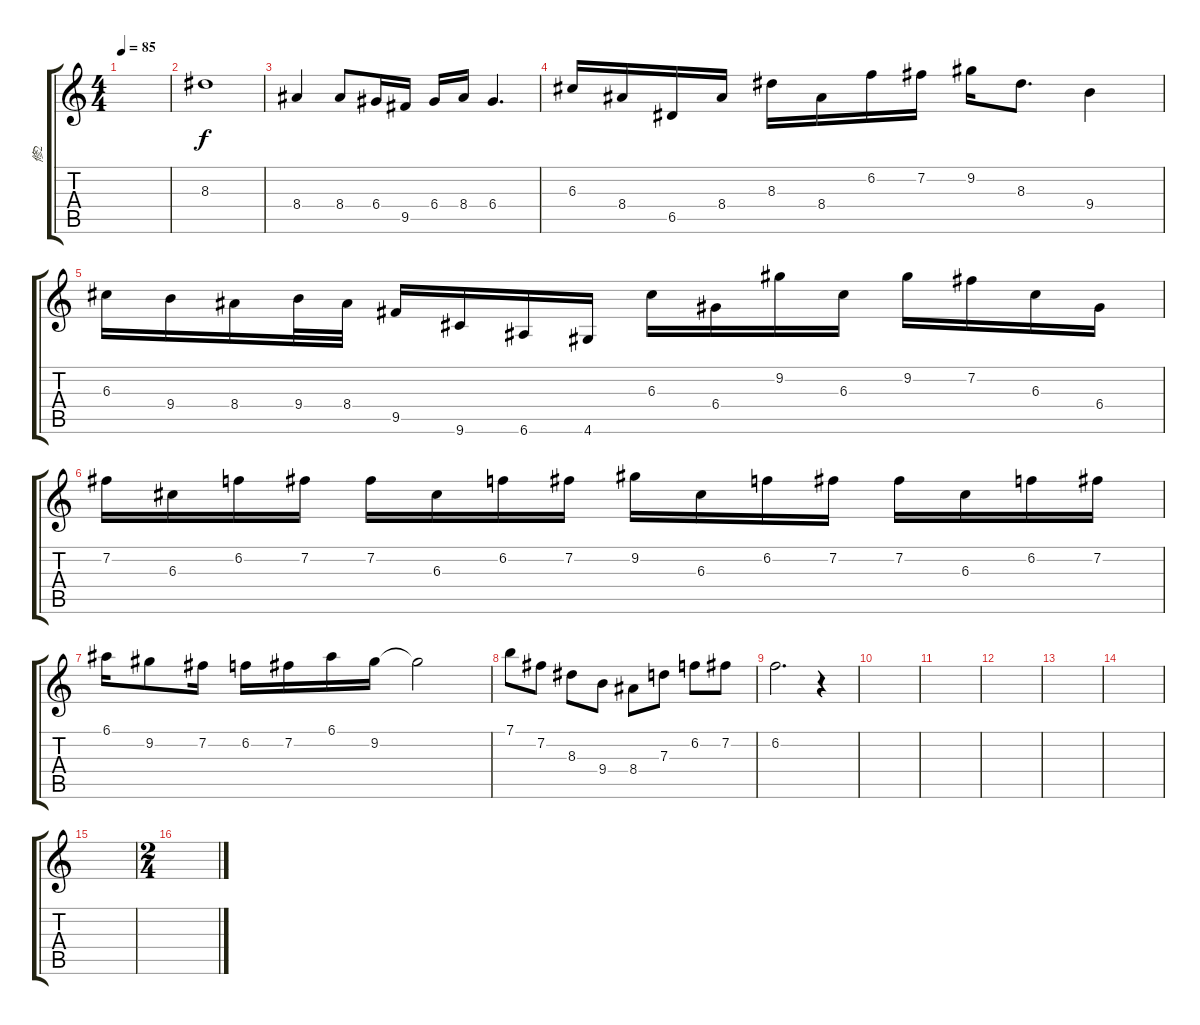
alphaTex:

\track ("修2" "修2") {instrument overdrivenguitar}
\staff {score tabs}
\tuning (E4 B3 G3 D3 A2 E2) {hide}
\ts (4 4)
\tempo 85
\clef g2
\ks c
|
8.3.1 |
8.4.4 8.4.8 6.4.16 9.5.16 6.4.16 8.4.16 6.4.4{d} |
6.3.16 8.4.16 6.5.16 8.4.16 8.3.16 8.4.16 6.2.16 7.2.16 9.2.16 8.3.8{d} 9.4.4 |
6.3.16 9.4.16 8.4.16 9.4.32 8.4.32 9.5.16 9.6.16 6.6.16 4.6.16 6.3.16 6.4.16 9.2.16 6.3.16 9.2.16 7.2.16 6.3.16 6.4.16 |
7.2.16 6.3.16 6.2.16 7.2.16 7.2.16 6.3.16 6.2.16 7.2.16 9.2.16 6.3.16 6.2.16 7.2.16 7.2.16 6.3.16 6.2.16 7.2.16 |
6.1.16 9.2.8 7.2.16 6.2.16 7.2.16 6.1.16 9.2.16 9.2{t}.2 |
7.1.8 7.2.8 8.3.8 9.4.8 8.4.8 7.3.8 6.2.8 7.2.8 |
6.2.2{d} r.4 |
|
|
|
|
|
|
\ts (2 4)
